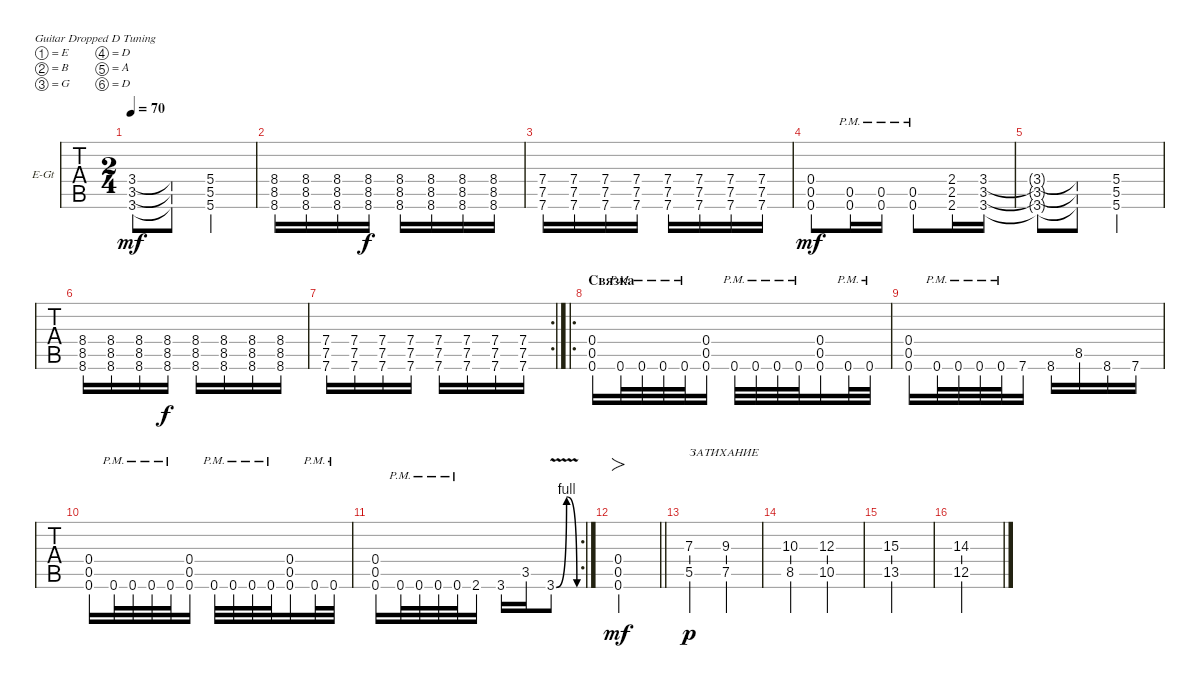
\defaultSystemsLayout 4
\bracketExtendMode groupsimilarinstruments
\firstSystemTrackNameOrientation horizontal
\otherSystemsTrackNameOrientation horizontal
\track ("Guitar Игорь" "E-Gt") {instrument distortionguitar}
\staff {tabs}
\tuning (E4 B3 G3 D3 A2 D2)
\ts (2 4)
\tempo 70
\clef g2
\ks c
(3.6{t} 3.5{t} 3.4{t}).8{dy mf} (3.5{t} 3.4{t} 3.6{t}).8 (5.6 5.5 5.4).4 |
(8.6 8.5 8.4).16 (8.4 8.5 8.6).16 (8.5 8.4 8.6).16 (8.5 8.4 8.6).16{dy f} (8.5 8.4 8.6).16 (8.5 8.4 8.6).16 (8.6 8.5 8.4).16 (8.6 8.4 8.5).16 |
(7.6 7.5 7.4).16 (7.4 7.5 7.6).16 (7.6 7.5 7.4).16 (7.5 7.6 7.4).16 (7.5 7.6 7.4).16 (7.6 7.5 7.4).16 (7.4 7.5 7.6).16 (7.5 7.4 7.6).16 |
(0.6 0.5 0.4).8{dy mf} (0.6{pm} 0.5{pm}).16 (0.5{pm} 0.6{pm}).16 (0.5{pm} 0.6{pm}).8 (2.6 2.5 2.4).16 (3.5 3.6 3.4).16 |
(3.6{t} 3.5{t} 3.4{t}).8 (3.5{t} 3.4{t} 3.6{t}).8 (5.6 5.5 5.4).4 |
(8.6 8.5 8.4).16 (8.4 8.5 8.6).16 (8.5 8.4 8.6).16 (8.5 8.4 8.6).16{dy f} (8.5 8.4 8.6).16 (8.5 8.4 8.6).16 (8.6 8.5 8.4).16 (8.6 8.4 8.5).16 |
\rc 2
(7.6 7.5 7.4).16 (7.4 7.5 7.6).16 (7.6 7.5 7.4).16 (7.5 7.6 7.4).16 (7.5 7.6 7.4).16 (7.6 7.5 7.4).16 (7.4 7.5 7.6).16 (7.5 7.4 7.6).16 |
\ro
\section ("" "Связка")
(0.6 0.5 0.4).16 0.6{pm}.32 0.6{pm}.32 0.6{pm}.32 0.6{pm}.32 (0.6 0.5 0.4).16 0.6{pm}.32 0.6{pm}.32 0.6{pm}.32 0.6{pm}.32 (0.6 0.5 0.4).16 0.6{pm}.32 0.6{pm}.32 |
(0.6 0.5 0.4).16 0.6{pm}.32 0.6{pm}.32 0.6{pm}.32 0.6{pm}.32 7.6.16 8.6.16 8.5.16 8.6.16 7.6.16 |
(0.6 0.5 0.4).16 0.6{pm}.32 0.6{pm}.32 0.6{pm}.32 0.6{pm}.32 (0.6 0.5 0.4).16 0.6{pm}.32 0.6{pm}.32 0.6{pm}.32 0.6{pm}.32 (0.6 0.5 0.4).16 0.6{pm}.32 0.6{pm}.32 |
\rc 2
(0.6 0.5 0.4).16 0.6{pm}.32 0.6{pm}.32 0.6{pm}.32 0.6{pm}.32 2.6.16 3.6.16 3.5.16 3.6{be (bendrelease 0 0 10.2 4 20.4 4 30 0) v}.8 |
\barLineRight lightlight
(0.4 0.5 0.6).2{fo dy mf} |
(5.5 7.3).4{txt "ЗАТИХАНИЕ" dy p} (7.5 9.3).4 |
(8.5 10.3).4 (10.5 12.3).4 |
(13.5 15.3).2 |
(12.5 14.3).2
